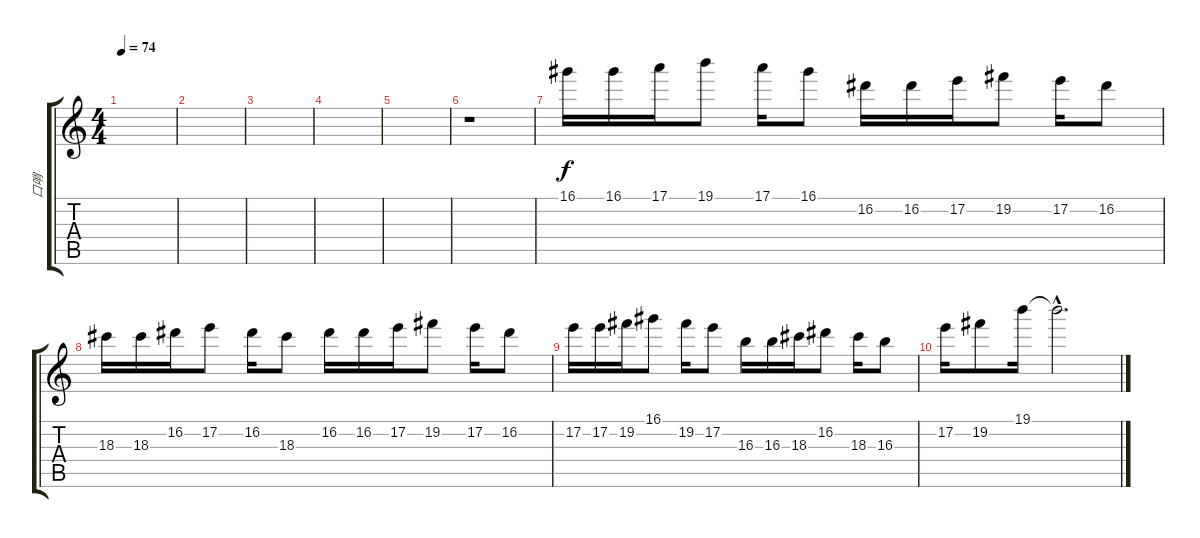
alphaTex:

\track ("口哨" "口哨") {instrument acousticguitarnylon}
\staff {score tabs}
\tuning (E4 B3 G3 D3 A2 E2) {hide}
\ts (4 4)
\tempo 74
\clef g2
\ks c
|
|
|
|
|
r.1 |
16.1.16{volume 11 instrument piccolo} 16.1.16 17.1.16 19.1.8 17.1.16 16.1.8 16.2.16 16.2.16 17.2.16 19.2.8 17.2.16 16.2.8 |
18.3.16 18.3.16 16.2.16 17.2.8 16.2.16 18.3.8 16.2.16 16.2.16 17.2.16 19.2.8 17.2.16 16.2.8 |
17.2.16 17.2.16 19.2.16 16.1.8 19.2.16 17.2.8 16.3.16 16.3.16 18.3.16 16.2.8 18.3.16 16.3.8 |
17.2.16 19.2.8 19.1.16 19.1{hac t}.2{d}
